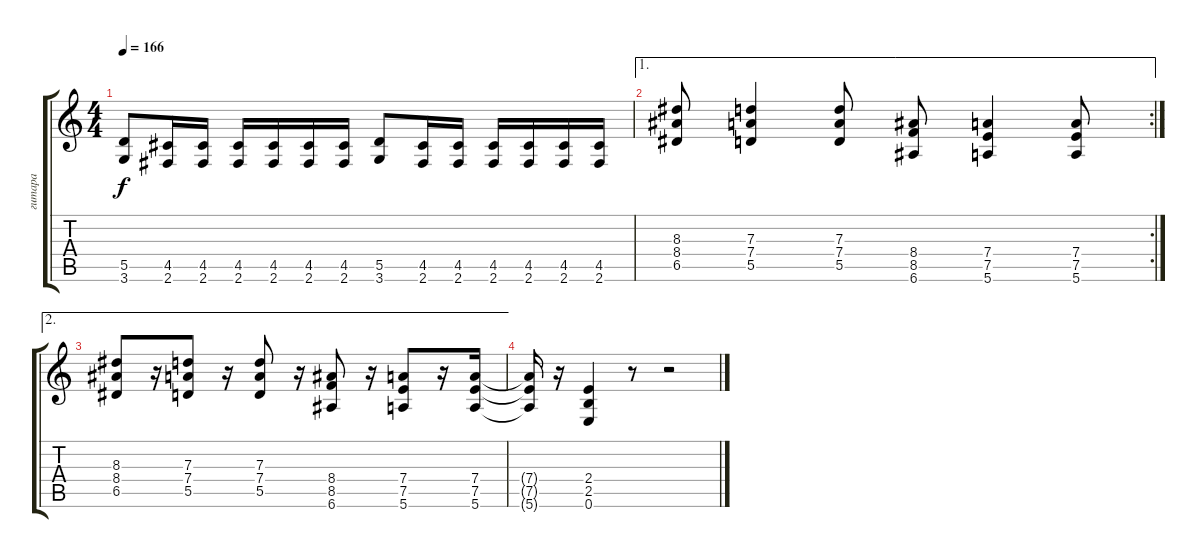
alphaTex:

\track ("гитара" "гитара") {instrument overdrivenguitar}
\staff {score tabs}
\tuning (E4 B3 G3 D3 A2 E2) {hide}
\ts (4 4)
\tempo 166
\clef g2
\ks c
(5.5 3.6).8{dy f} (4.5 2.6).16 (4.5 2.6).16 (4.5 2.6).16 (4.5 2.6).16 (4.5 2.6).16 (4.5 2.6).16 (5.5 3.6).8 (4.5 2.6).16 (4.5 2.6).16 (4.5 2.6).16 (4.5 2.6).16 (4.5 2.6).16 (4.5 2.6).16 |
\ae 1
\rc 2
(8.3 8.4 6.5).8 (7.3 7.4 5.5).4 (7.3 7.4 5.5).8 (8.4 8.5 6.6).8 (7.4 7.5 5.6).4 (7.4 7.5 5.6).8 |
\ae 2
(8.3 8.4 6.5).8 r.16 (7.3 7.4 5.5).8 r.16 (7.3 7.4 5.5).8 r.16 (8.4 8.5 6.6).8 r.16 (7.4 7.5 5.6).8 r.16 (7.4 7.5 5.6).16 |
(7.4{t} 7.5{t} 5.6{t}).16 r.16 (2.4 2.5 0.6).4 r.8 r.2
